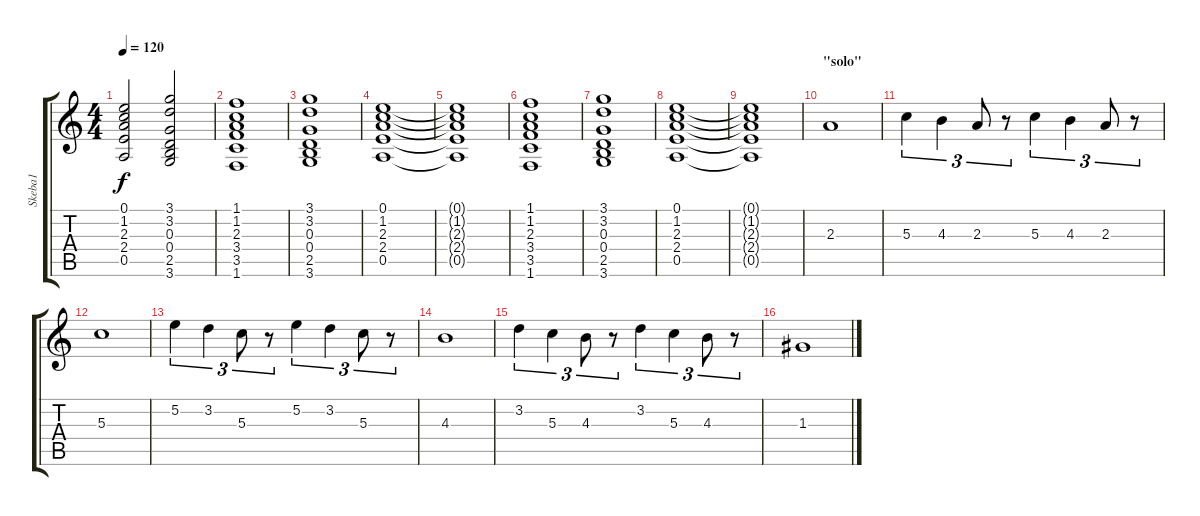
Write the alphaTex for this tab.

\track ("Skeba1" "Skeba1") {instrument overdrivenguitar}
\staff {score tabs}
\tuning (E4 B3 G3 D3 A2 E2) {hide}
\ts (4 4)
\tempo 120
\clef g2
\ks c
(0.1 1.2 2.3 2.4 0.5).2{dy f instrument overdrivenguitar} (3.1 3.2 0.3 0.4 2.5 3.6).2 |
(1.1 1.2 2.3 3.4 3.5 1.6).1 |
(3.1 3.2 0.3 0.4 2.5 3.6).1 |
(0.1 1.2 2.3 2.4 0.5).1 |
(0.1{t} 1.2{t} 2.3{t} 2.4{t} 0.5{t}).1 |
(1.1 1.2 2.3 3.4 3.5 1.6).1 |
(3.1 3.2 0.3 0.4 2.5 3.6).1 |
(0.1 1.2 2.3 2.4 0.5).1 |
(0.1{t} 1.2{t} 2.3{t} 2.4{t} 0.5{t}).1 |
\section ("" "\"solo\"")
2.3.1 |
5.3.4{tu (3 2)} 4.3.4{tu (3 2)} 2.3.8{tu (3 2)} r.8{tu (3 2)} 5.3.4{tu (3 2)} 4.3.4{tu (3 2)} 2.3.8{tu (3 2)} r.8{tu (3 2)} |
5.3.1 |
5.2.4{tu (3 2)} 3.2.4{tu (3 2)} 5.3.8{tu (3 2)} r.8{tu (3 2)} 5.2.4{tu (3 2)} 3.2.4{tu (3 2)} 5.3.8{tu (3 2)} r.8{tu (3 2)} |
4.3.1 |
3.2.4{tu (3 2)} 5.3.4{tu (3 2)} 4.3.8{tu (3 2)} r.8{tu (3 2)} 3.2.4{tu (3 2)} 5.3.4{tu (3 2)} 4.3.8{tu (3 2)} r.8{tu (3 2)} |
1.3.1
